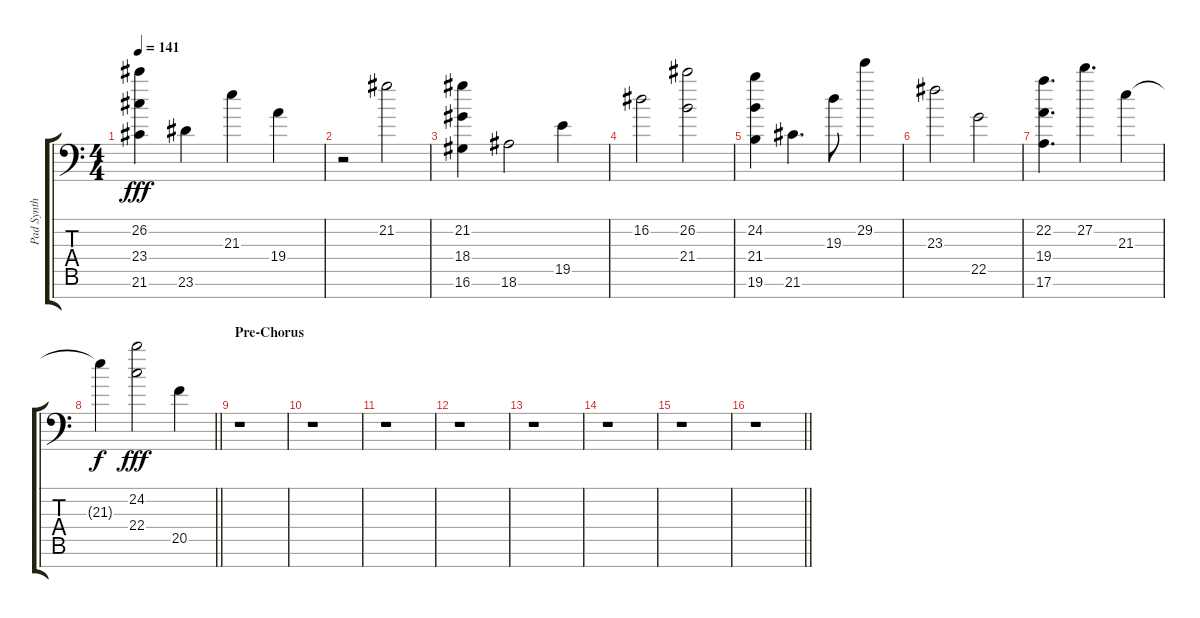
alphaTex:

\track ("Pad Synth" "Pad Synth") {instrument pad3polysynth}
\staff {score tabs}
\tuning (C8 B3 G3 D3 A2 E2 C-1) {hide}
\ts (4 4)
\tempo 141
\clef f4
\ks c
(26.2 23.4 21.6).4{dy fff} 23.6.4 21.3.4 19.4.4 |
r.2 21.2.2 |
(21.2 18.4 16.6).4 18.6.2 19.5.4 |
16.2.2 (26.2 21.4).2 |
(24.2 21.4 19.6).4 21.6.4{d} 19.3.8 29.2.4 |
23.3.2 22.5.2 |
(22.2 19.4 17.6).4{d} 27.2.4{d} 21.3.4 |
\barLineRight lightlight
21.3{t}.4{dy f} (24.2 22.4).2{dy fff} 20.5.4 |
\section ("" "Pre-Chorus")
r.1 |
r.1 |
r.1 |
r.1 |
r.1 |
r.1 |
r.1 |
\barLineRight lightlight
r.1
